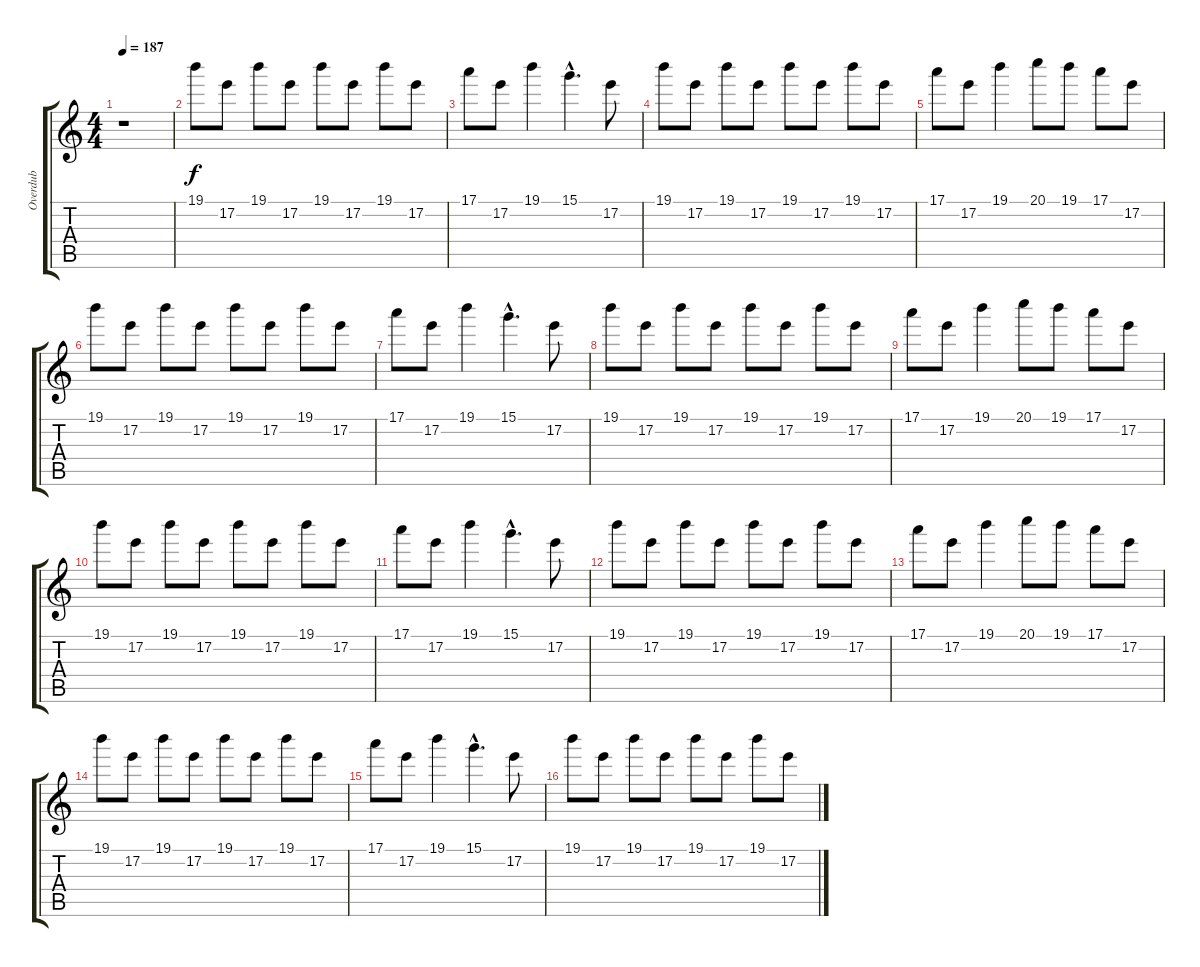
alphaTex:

\track ("Overdub" "Overdub") {instrument distortionguitar}
\staff {score tabs}
\tuning (E4 B3 G3 D3 A2 E2) {hide}
\ts (4 4)
\tempo 187
\clef g2
\ks c
r.1{dy f} |
19.1.8 17.2.8 19.1.8 17.2.8 19.1.8 17.2.8 19.1.8 17.2.8 |
17.1.8 17.2.8 19.1.4 15.1{hac}.4{d} 17.2.8 |
19.1.8 17.2.8 19.1.8 17.2.8 19.1.8 17.2.8 19.1.8 17.2.8 |
17.1.8 17.2.8 19.1.4 20.1.8 19.1.8 17.1.8 17.2.8 |
19.1.8 17.2.8 19.1.8 17.2.8 19.1.8 17.2.8 19.1.8 17.2.8 |
17.1.8 17.2.8 19.1.4 15.1{hac}.4{d} 17.2.8 |
19.1.8 17.2.8 19.1.8 17.2.8 19.1.8 17.2.8 19.1.8 17.2.8 |
17.1.8 17.2.8 19.1.4 20.1.8 19.1.8 17.1.8 17.2.8 |
19.1.8 17.2.8 19.1.8 17.2.8 19.1.8 17.2.8 19.1.8 17.2.8 |
17.1.8 17.2.8 19.1.4 15.1{hac}.4{d} 17.2.8 |
19.1.8 17.2.8 19.1.8 17.2.8 19.1.8 17.2.8 19.1.8 17.2.8 |
17.1.8 17.2.8 19.1.4 20.1.8 19.1.8 17.1.8 17.2.8 |
19.1.8 17.2.8 19.1.8 17.2.8 19.1.8 17.2.8 19.1.8 17.2.8 |
17.1.8 17.2.8 19.1.4 15.1{hac}.4{d} 17.2.8 |
19.1.8 17.2.8 19.1.8 17.2.8 19.1.8 17.2.8 19.1.8 17.2.8
